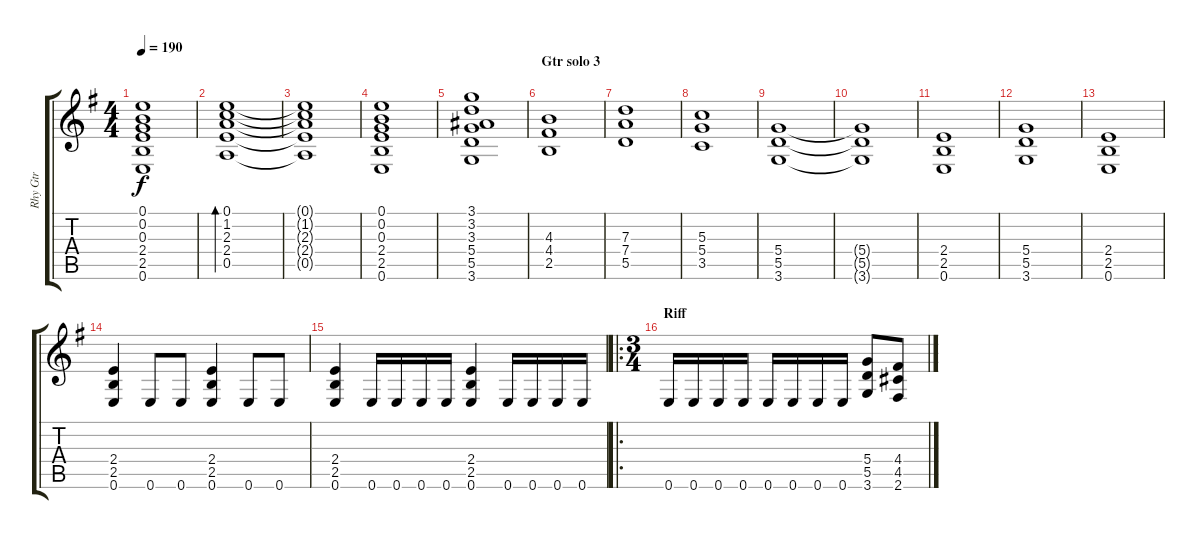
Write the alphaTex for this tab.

\track ("Rhy Gtr" "Rhy Gtr") {instrument distortionguitar}
\staff {score tabs}
\tuning (E4 B3 G3 D3 A2 E2) {hide}
\ts (4 4)
\tempo 190
\clef g2
\ks eminor
(0.1{t} 0.2{t} 0.3{t} 2.4{t} 2.5{t} 0.6{t}).1{dy f} |
(0.1 1.2 2.3 2.4 0.5).1{bd 480} |
(0.1{t} 1.2{t} 2.3{t} 2.4{t} 0.5{t}).1 |
(0.1 0.2 0.3 2.4 2.5 0.6).1 |
(3.1 3.2 3.3 5.4 5.5 3.6).1 |
\section ("" "Gtr solo 3")
(4.3 4.4 2.5).1{volume 11 instrument distortionguitar} |
(7.3 7.4 5.5).1 |
(5.3 5.4 3.5).1 |
(5.4 5.5 3.6).1 |
(5.4{t} 5.5{t} 3.6{t}).1 |
(2.4 2.5 0.6).1 |
(5.4 5.5 3.6).1 |
(2.4 2.5 0.6).1 |
(2.4 2.5 0.6).4 0.6.8 0.6.8 (2.4 2.5 0.6).4 0.6.8 0.6.8 |
(2.4 2.5 0.6).4 0.6.16 0.6.16 0.6.16 0.6.16 (2.4 2.5 0.6).4 0.6.16 0.6.16 0.6.16 0.6.16 |
\ro
\ts (3 4)
\section ("" "Riff")
0.6.16 0.6.16 0.6.16 0.6.16 0.6.16 0.6.16 0.6.16 0.6.16 (5.4 5.5 3.6).8 (4.4 4.5 2.6).8
